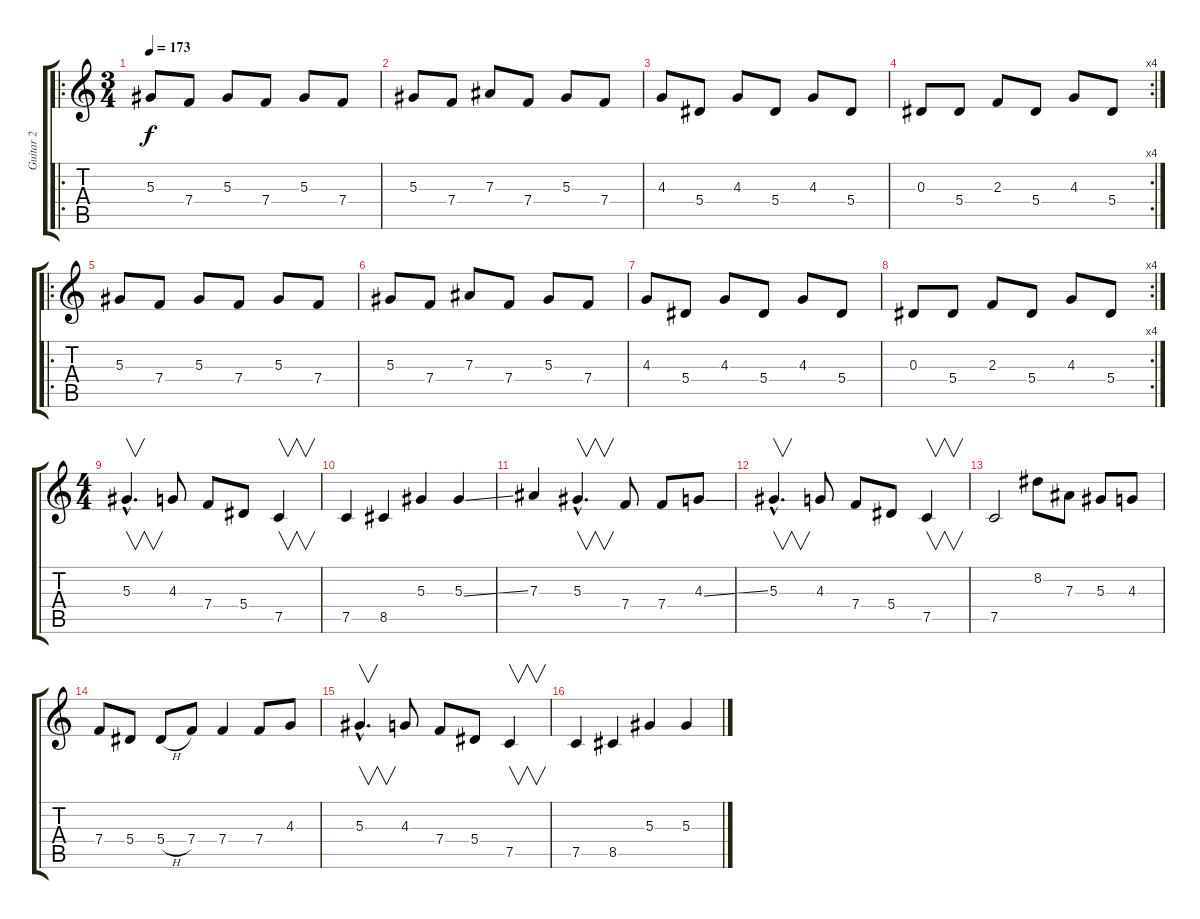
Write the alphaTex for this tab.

\track ("Guitar 2" "Guitar 2") {instrument acousticguitarnylon}
\staff {score tabs}
\tuning (C4 G3 Eb3 Bb2 F2 C2) {hide}
\ro
\ts (3 4)
\tempo 173
\clef g2
\ks c
5.3.8{dy f instrument acousticguitarnylon} 7.4.8 5.3.8 7.4.8 5.3.8 7.4.8 |
5.3.8 7.4.8 7.3.8 7.4.8 5.3.8 7.4.8 |
4.3.8 5.4.8 4.3.8 5.4.8 4.3.8 5.4.8 |
\rc 4
0.3.8 5.4.8 2.3.8 5.4.8 4.3.8 5.4.8 |
\ro
5.3.8 7.4.8 5.3.8 7.4.8 5.3.8 7.4.8 |
5.3.8 7.4.8 7.3.8 7.4.8 5.3.8 7.4.8 |
4.3.8 5.4.8 4.3.8 5.4.8 4.3.8 5.4.8 |
\rc 4
0.3.8 5.4.8 2.3.8 5.4.8 4.3.8 5.4.8 |
\ts (4 4)
5.3{hac}.4{v d instrument distortionguitar} 4.3.8 7.4.8 5.4.8 7.5.4{v} |
7.5.4 8.5.4 5.3.4 5.3{ss}.4 |
7.3.4 5.3{hac}.4{v d} 7.4.8 7.4.8 4.3{ss}.8 |
5.3{hac}.4{v d} 4.3.8 7.4.8 5.4.8 7.5.4{v} |
7.5.2 8.2.8 7.3.8 5.3.8 4.3.8 |
7.4.8 5.4.8 5.4{h}.8 7.4.8 7.4.4 7.4.8 4.3.8 |
5.3{hac}.4{v d} 4.3.8 7.4.8 5.4.8 7.5.4{v} |
7.5.4 8.5.4 5.3.4 5.3{ss}.4
